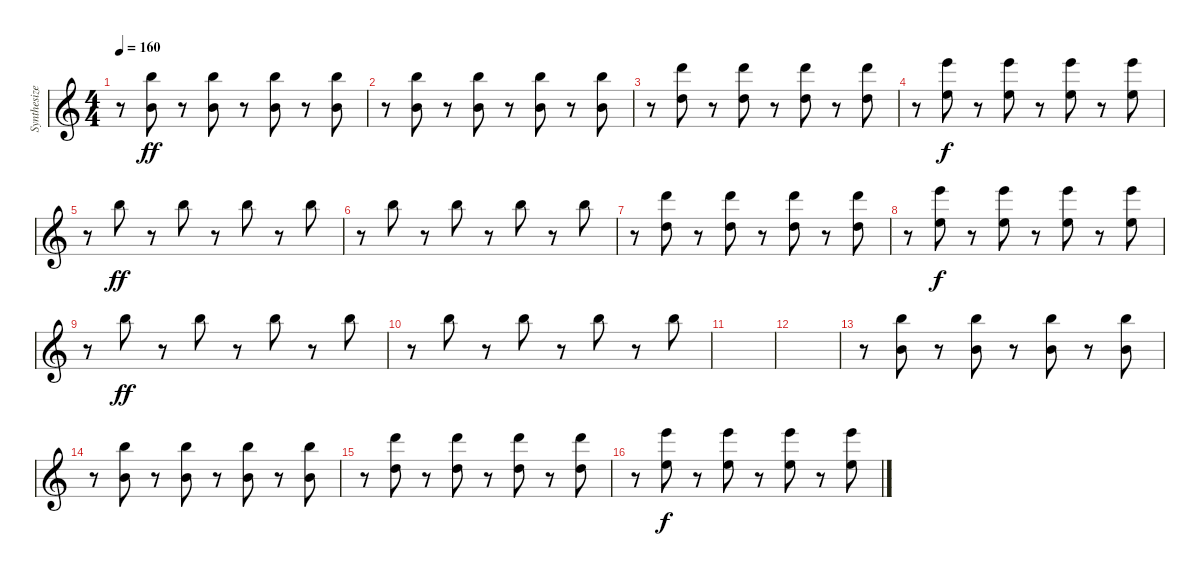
\track ("Synthesizer " "Synthesize") {instrument lead2sawtooth}
\staff {score}
\tuning (E4 B3 G3 D3 A2 E2 B1) {hide}
\ts (4 4)
\tempo 160
\clef g2
\ks c
r.8{dy f} (19.1 12.2).8{dy ff} r.8 (19.1 12.2).8 r.8 (19.1 12.2).8 r.8 (19.1 12.2).8 |
r.8 (19.1 12.2).8 r.8 (19.1 12.2).8 r.8 (19.1 12.2).8 r.8 (19.1 12.2).8 |
r.8 (10.1 27.2).8 r.8 (10.1 27.2).8 r.8 (10.1 27.2).8 r.8 (10.1 27.2).8 |
r.8 (24.1 17.2).8{dy f} r.8 (12.1 29.2).8 r.8 (24.1 17.2).8 r.8 (24.1 17.2).8 |
r.8 19.1.8{dy ff} r.8 19.1.8 r.8 19.1.8 r.8 19.1.8 |
r.8 19.1.8 r.8 19.1.8 r.8 19.1.8 r.8 19.1.8 |
r.8 (10.1 27.2).8 r.8 (10.1 27.2).8 r.8 (10.1 27.2).8 r.8 (10.1 27.2).8 |
r.8 (24.1 17.2).8{dy f} r.8 (12.1 29.2).8 r.8 (24.1 17.2).8 r.8 (24.1 17.2).8 |
r.8 19.1.8{dy ff} r.8 19.1.8 r.8 19.1.8 r.8 19.1.8 |
r.8 19.1.8 r.8 19.1.8 r.8 19.1.8 r.8 19.1.8 |
|
|
r.8 (19.1 12.2).8 r.8 (19.1 12.2).8 r.8 (19.1 12.2).8 r.8 (19.1 12.2).8 |
r.8 (19.1 12.2).8 r.8 (19.1 12.2).8 r.8 (19.1 12.2).8 r.8 (19.1 12.2).8 |
r.8 (10.1 27.2).8 r.8 (10.1 27.2).8 r.8 (10.1 27.2).8 r.8 (10.1 27.2).8 |
r.8 (24.1 17.2).8{dy f} r.8 (12.1 29.2).8 r.8 (24.1 17.2).8 r.8 (24.1 17.2).8
